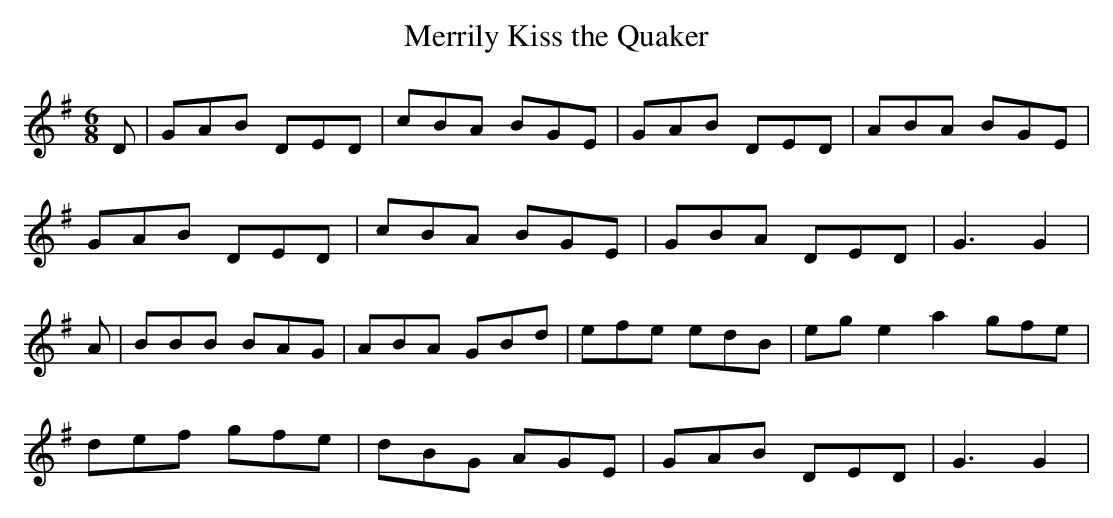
X:1
T:Merrily Kiss the Quaker
M:6/8
L:1/8
K:G
D|GAB DED|cBA BGE|GAB DED|ABA BGE|!
GAB DED|cBA BGE|GBA DED|G3 G2|!
A|BBB BAG|ABA GBd|efe edB|ege2a2 gfe|!
def gfe|dBG AGE|GAB DED|G3 G2|!
